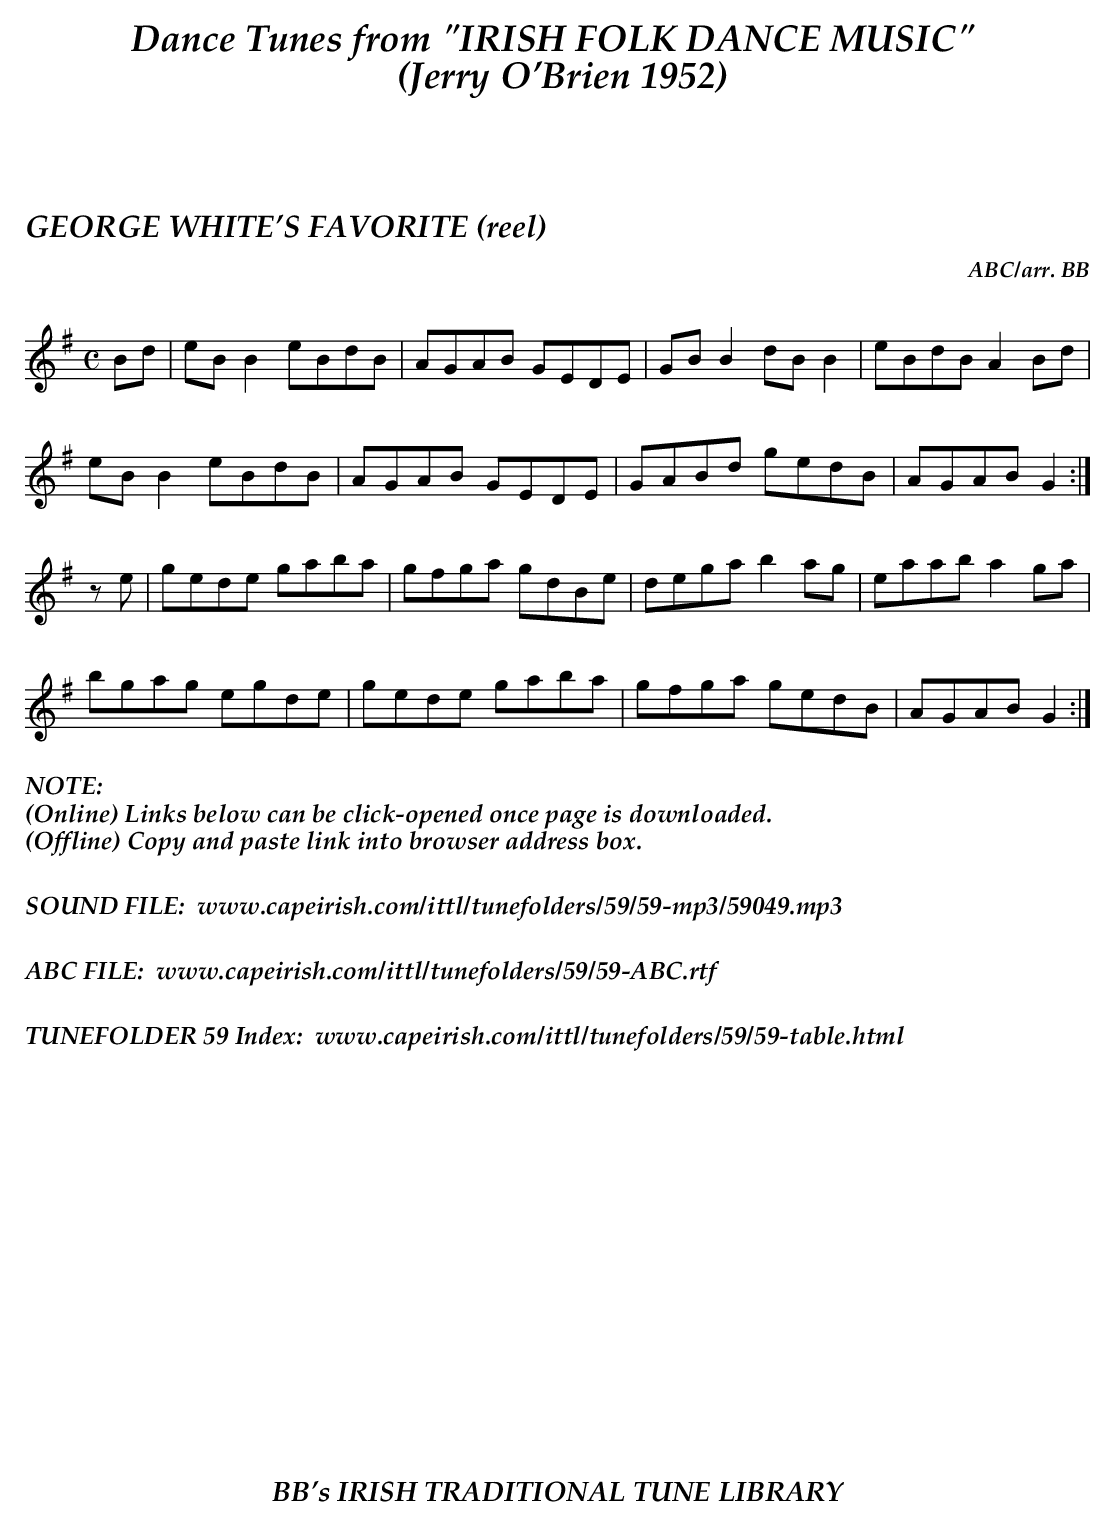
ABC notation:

X:1
T:GEORGE WHITE'S FAVORITE (reel)
C:ABC/arr. BB
M:C
K:G
Bd|eBB2 eBdB|AGAB GEDE|GBB2 dBB2|eBdB A2Bd|
eBB2 eBdB|AGAB GEDE|GABd gedB|AGAB G2 :|
ze|gede gaba|gfga gdBe|dega b2ag|eaab a2ga|
bgag egde|gede gaba|gfga gedB|AGAB G2 :|
%%textfont "Palatino-BoldItalic" 16
%%begintext
%%NOTE:
(Online) Links below can be click-opened once page is downloaded.
(Offline) Copy and paste link into browser address box.
%%
%%
SOUND FILE:  www.capeirish.com/ittl/tunefolders/59/59-mp3/59049.mp3
%%
%%
ABC FILE:  www.capeirish.com/ittl/tunefolders/59/59-ABC.rtf
%%
%%
TUNEFOLDER 59 Index:  www.capeirish.com/ittl/tunefolders/59/59-table.html
